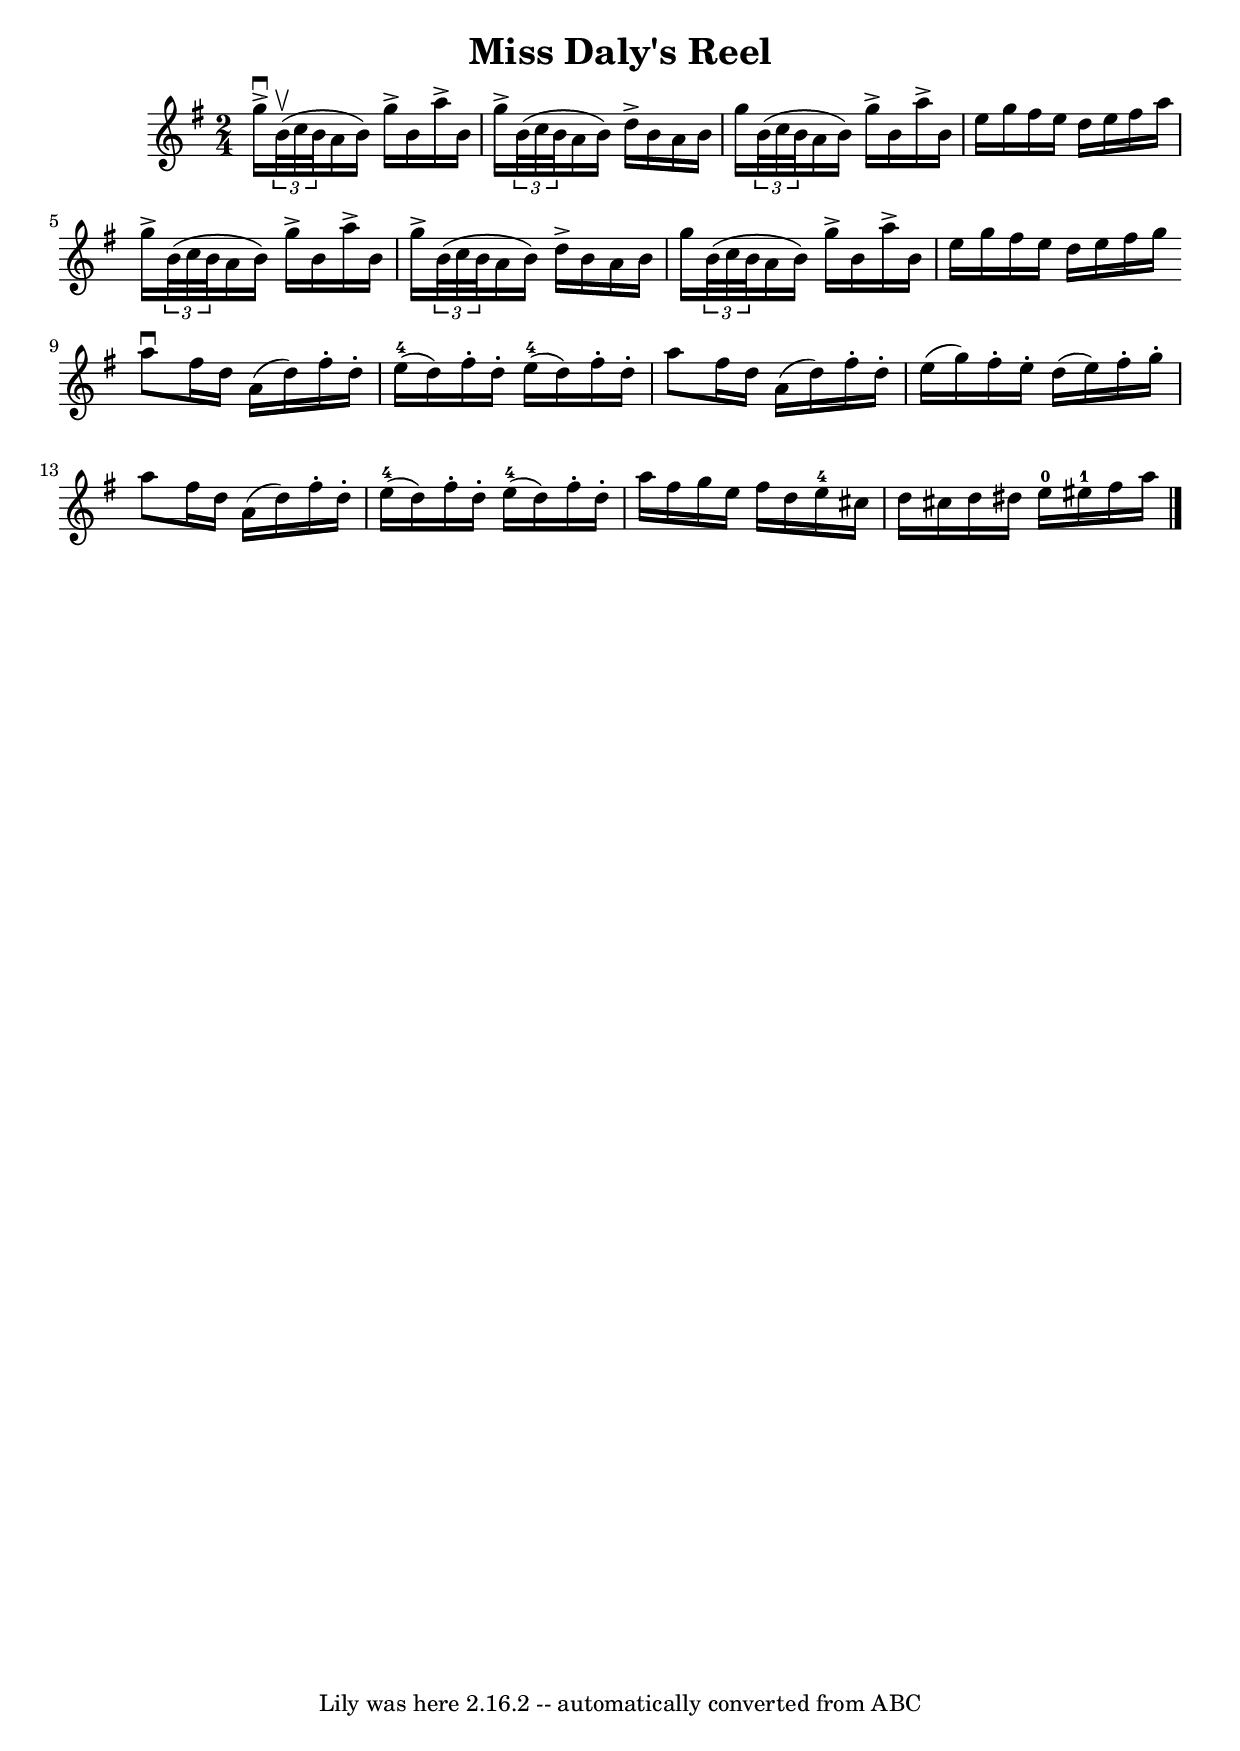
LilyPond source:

\version "2.16.2"
\include "Mammoth.ily"
\header {
  %% book = "Ryan's Mammoth Collection"
 crossRefNumber = "1"
 footnotes = "\\\\367"
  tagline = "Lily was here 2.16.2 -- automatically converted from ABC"
  title = "Miss Daly's Reel"

}
voicedefault =  {


  \time 2/4 
  \key g \major
 g''16^\downbow^\accent   \times 2/3 { b'32 
					^\upbow(c''32 b'32   				      } a'16 b'16) g''16^\accent b'16 a''16^\accent b'16     |
 g''16^\accent   \times 2/3 { b'32 (c''32    
			 b'32   			     } a'16 b'16) d''16^\accent b'16 a'16 b'16     |
  
 g''16    \times 2/3 { b'32 (c''32 b'32   		      } a'16 b'16) g''16^\accent b'16 a''16^\accent b'16     |
 e''16 g''16 fs''16 e''16 d''16 e''16 fs''16 a''16     |
 g''16^\accent   \times 2/3 { b'32 (c''32 b'32   			} a'16 b'16) g''16^\accent b'16 a''16^\accent b'16     |
 g''16^\accent   
  \times 2/3 { b'32 (c''32 b'32  
	     } a'16 b'16) d''16^\accent b'16 a'16 b'16     |
 g''16    \times 2/3 { b'32 (c''32    
			b'32   		      } a'16 b'16) g''16^\accent b'16 a''16^\accent b'16      |
 e''16 g''16 fs''16 e''16 d''16 e''16 fs''16 g''16    \bar " |." a''8^\downbow fs''16 d''16 a'16 (d''16) fs''16-. d''16-.    |
 e''16-4(d''16) fs''16-. d''16-. e''16-4(d''16) fs''16-. d''16-.    |
 a''8 fs''16 d''16 a'16 (d''16) fs''16-. d''16-.     |
 e''16 (g''16) fs''16-. e''16-. d''16 (e''16) fs''16-. g''16-.    |
 a''8 fs''16 d''16 a'16 (d''16 ) fs''16-. d''16-.   |
 e''16-4(d''16) fs''16-. d''16-. e''16-4(d''16) fs''16-. d''16-.    |
 a''16 fs''16 g''16 e''16 fs''16 d''16 e''16-4 cs''16    |
 d''16 cs''16 d''16 ds''16 e''16-0 es''16-1 fs''16 a''16      \bar "|."   

}

\score{
  <<

    \context Staff="default"
    {
      \voicedefault 
      
    }

  >>
  \layout {
    
  }
  \midi {
  }

}
